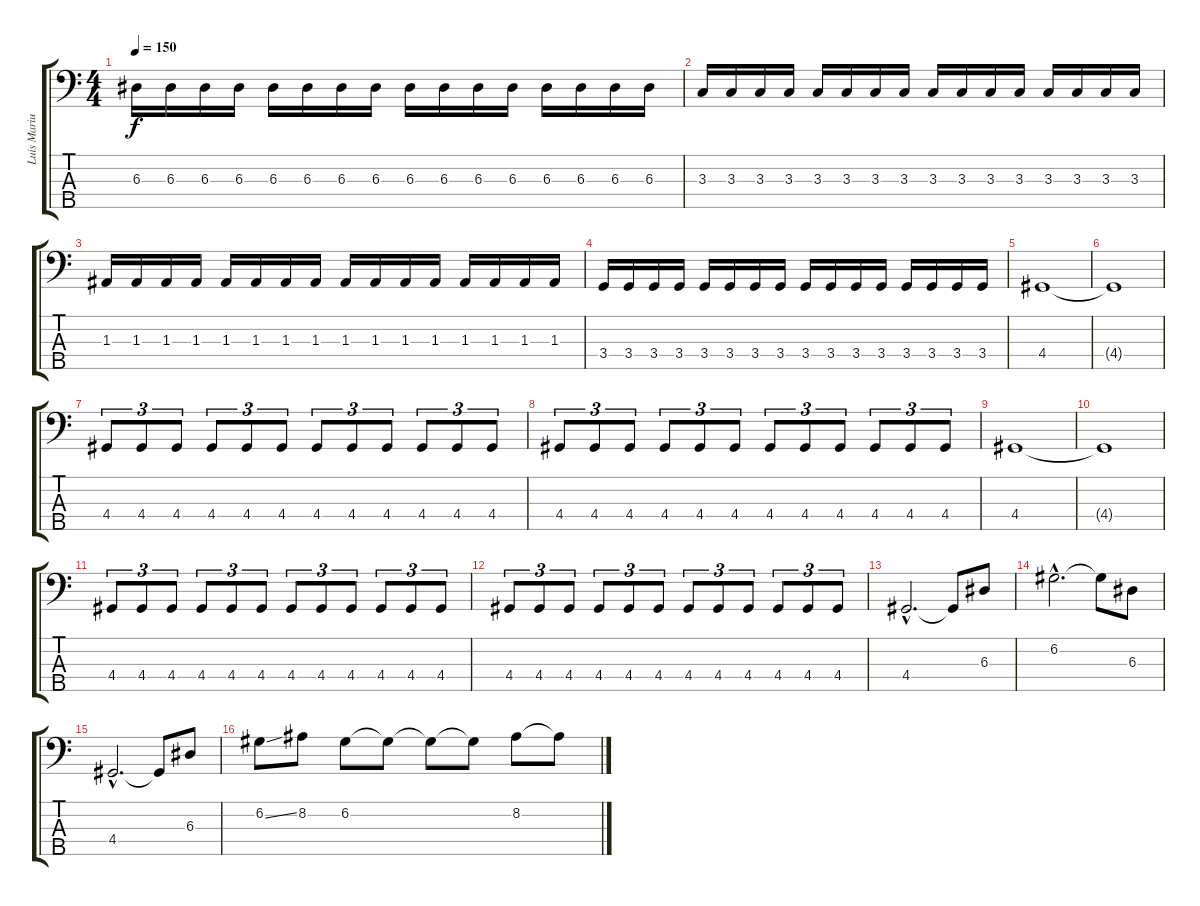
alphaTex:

\track ("Luis Mariutti" "Luis Mariu") {instrument electricbassfinger}
\staff {score tabs}
\tuning (G2 D2 A1 E1 B0) {hide}
\ts (4 4)
\tempo 150
\clef f4
\ks c
6.3.16{dy f} 6.3.16 6.3.16 6.3.16 6.3.16 6.3.16 6.3.16 6.3.16 6.3.16 6.3.16 6.3.16 6.3.16 6.3.16 6.3.16 6.3.16 6.3.16 |
3.3.16 3.3.16 3.3.16 3.3.16 3.3.16 3.3.16 3.3.16 3.3.16 3.3.16 3.3.16 3.3.16 3.3.16 3.3.16 3.3.16 3.3.16 3.3.16 |
1.3.16 1.3.16 1.3.16 1.3.16 1.3.16 1.3.16 1.3.16 1.3.16 1.3.16 1.3.16 1.3.16 1.3.16 1.3.16 1.3.16 1.3.16 1.3.16 |
3.4.16 3.4.16 3.4.16 3.4.16 3.4.16 3.4.16 3.4.16 3.4.16 3.4.16 3.4.16 3.4.16 3.4.16 3.4.16 3.4.16 3.4.16 3.4.16 |
4.4.1 |
4.4{t}.1 |
4.4.8{tu (3 2)} 4.4.8{tu (3 2)} 4.4.8{tu (3 2)} 4.4.8{tu (3 2)} 4.4.8{tu (3 2)} 4.4.8{tu (3 2)} 4.4.8{tu (3 2)} 4.4.8{tu (3 2)} 4.4.8{tu (3 2)} 4.4.8{tu (3 2)} 4.4.8{tu (3 2)} 4.4.8{tu (3 2)} |
4.4.8{tu (3 2)} 4.4.8{tu (3 2)} 4.4.8{tu (3 2)} 4.4.8{tu (3 2)} 4.4.8{tu (3 2)} 4.4.8{tu (3 2)} 4.4.8{tu (3 2)} 4.4.8{tu (3 2)} 4.4.8{tu (3 2)} 4.4.8{tu (3 2)} 4.4.8{tu (3 2)} 4.4.8{tu (3 2)} |
4.4.1 |
4.4{t}.1 |
4.4.8{tu (3 2)} 4.4.8{tu (3 2)} 4.4.8{tu (3 2)} 4.4.8{tu (3 2)} 4.4.8{tu (3 2)} 4.4.8{tu (3 2)} 4.4.8{tu (3 2)} 4.4.8{tu (3 2)} 4.4.8{tu (3 2)} 4.4.8{tu (3 2)} 4.4.8{tu (3 2)} 4.4.8{tu (3 2)} |
4.4.8{tu (3 2)} 4.4.8{tu (3 2)} 4.4.8{tu (3 2)} 4.4.8{tu (3 2)} 4.4.8{tu (3 2)} 4.4.8{tu (3 2)} 4.4.8{tu (3 2)} 4.4.8{tu (3 2)} 4.4.8{tu (3 2)} 4.4.8{tu (3 2)} 4.4.8{tu (3 2)} 4.4.8{tu (3 2)} |
4.4{hac}.2{d} 4.4{t}.8 6.3.8 |
6.2{hac}.2{d} 6.2{t}.8 6.3.8 |
4.4{hac}.2{d} 4.4{t}.8 6.3.8 |
6.2{ss}.8 8.2.8 6.2.8 6.2{t}.8 6.2{t}.8 6.2{t}.8 8.2.8 8.2{t}.8
